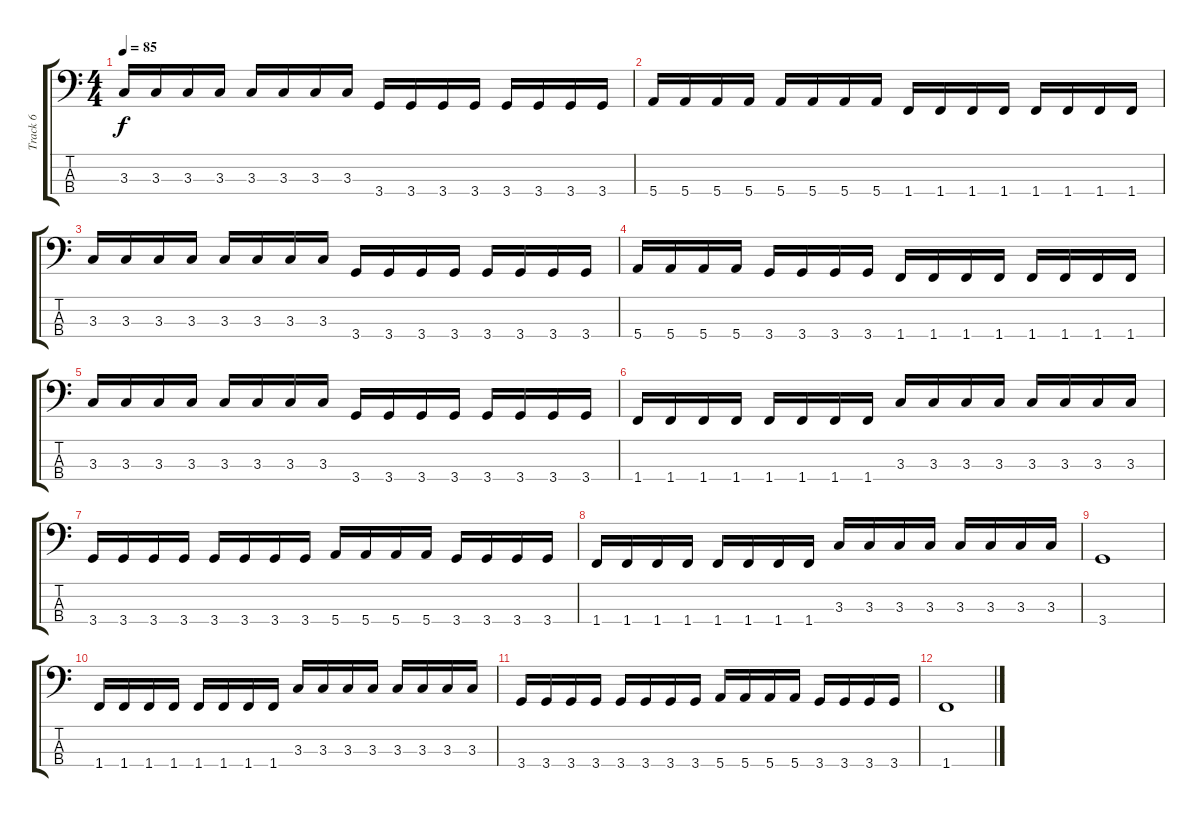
\track ("Track 6" "Track 6") {instrument electricbasspick}
\staff {score tabs}
\tuning (G2 D2 A1 E1) {hide}
\ts (4 4)
\tempo 85
\clef f4
\ks c
3.3.16{dy f} 3.3.16 3.3.16 3.3.16 3.3.16 3.3.16 3.3.16 3.3.16 3.4.16 3.4.16 3.4.16 3.4.16 3.4.16 3.4.16 3.4.16 3.4.16 |
5.4.16 5.4.16 5.4.16 5.4.16 5.4.16 5.4.16 5.4.16 5.4.16 1.4.16 1.4.16 1.4.16 1.4.16 1.4.16 1.4.16 1.4.16 1.4.16 |
3.3.16 3.3.16 3.3.16 3.3.16 3.3.16 3.3.16 3.3.16 3.3.16 3.4.16 3.4.16 3.4.16 3.4.16 3.4.16 3.4.16 3.4.16 3.4.16 |
5.4.16 5.4.16 5.4.16 5.4.16 3.4.16 3.4.16 3.4.16 3.4.16 1.4.16 1.4.16 1.4.16 1.4.16 1.4.16 1.4.16 1.4.16 1.4.16 |
3.3.16 3.3.16 3.3.16 3.3.16 3.3.16 3.3.16 3.3.16 3.3.16 3.4.16 3.4.16 3.4.16 3.4.16 3.4.16 3.4.16 3.4.16 3.4.16 |
1.4.16 1.4.16 1.4.16 1.4.16 1.4.16 1.4.16 1.4.16 1.4.16 3.3.16 3.3.16 3.3.16 3.3.16 3.3.16 3.3.16 3.3.16 3.3.16 |
3.4.16 3.4.16 3.4.16 3.4.16 3.4.16 3.4.16 3.4.16 3.4.16 5.4.16 5.4.16 5.4.16 5.4.16 3.4.16 3.4.16 3.4.16 3.4.16 |
1.4.16 1.4.16 1.4.16 1.4.16 1.4.16 1.4.16 1.4.16 1.4.16 3.3.16 3.3.16 3.3.16 3.3.16 3.3.16 3.3.16 3.3.16 3.3.16 |
3.4.1 |
1.4.16 1.4.16 1.4.16 1.4.16 1.4.16 1.4.16 1.4.16 1.4.16 3.3.16 3.3.16 3.3.16 3.3.16 3.3.16 3.3.16 3.3.16 3.3.16 |
3.4.16 3.4.16 3.4.16 3.4.16 3.4.16 3.4.16 3.4.16 3.4.16 5.4.16 5.4.16 5.4.16 5.4.16 3.4.16 3.4.16 3.4.16 3.4.16 |
1.4.1
